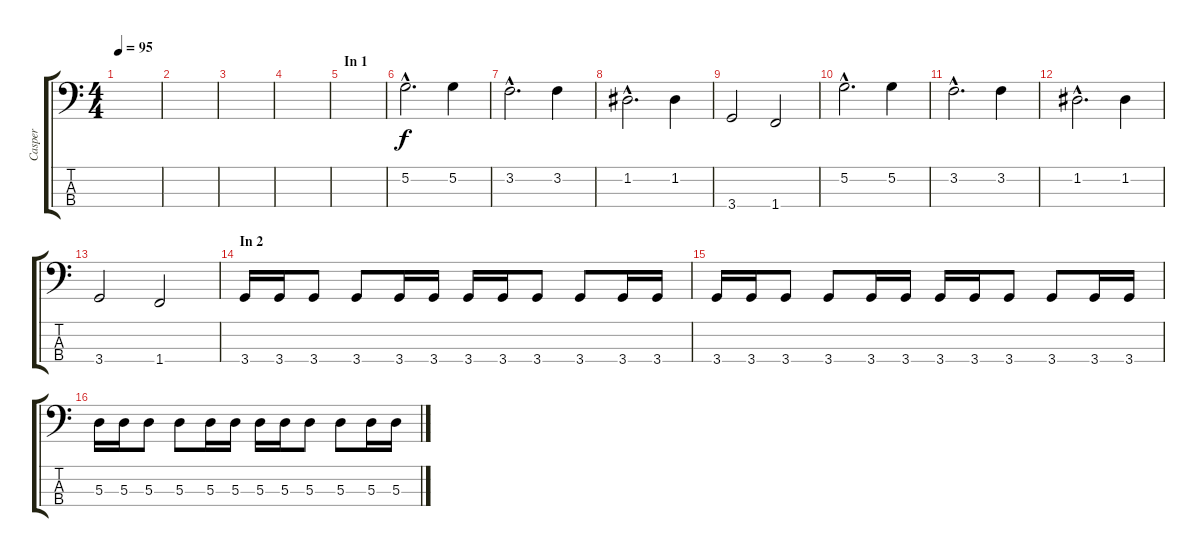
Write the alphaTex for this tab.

\track ("Casper" "Casper") {instrument electricbasspick}
\staff {score tabs}
\tuning (G2 D2 A1 E1) {hide}
\ts (4 4)
\tempo 95
\clef f4
\ks c
|
|
|
|
\section ("" "In 1")
|
5.2{hac}.2{d} 5.2.4 |
3.2{hac}.2{d} 3.2.4 |
1.2{hac}.2{d} 1.2.4 |
3.4.2 1.4.2 |
5.2{hac}.2{d} 5.2.4 |
3.2{hac}.2{d} 3.2.4 |
1.2{hac}.2{d} 1.2.4 |
3.4.2 1.4.2 |
\section ("" "In 2")
3.4.16 3.4.16 3.4.8 3.4.8 3.4.16 3.4.16 3.4.16 3.4.16 3.4.8 3.4.8 3.4.16 3.4.16 |
3.4.16 3.4.16 3.4.8 3.4.8 3.4.16 3.4.16 3.4.16 3.4.16 3.4.8 3.4.8 3.4.16 3.4.16 |
5.3.16 5.3.16 5.3.8 5.3.8 5.3.16 5.3.16 5.3.16 5.3.16 5.3.8 5.3.8 5.3.16 5.3.16
